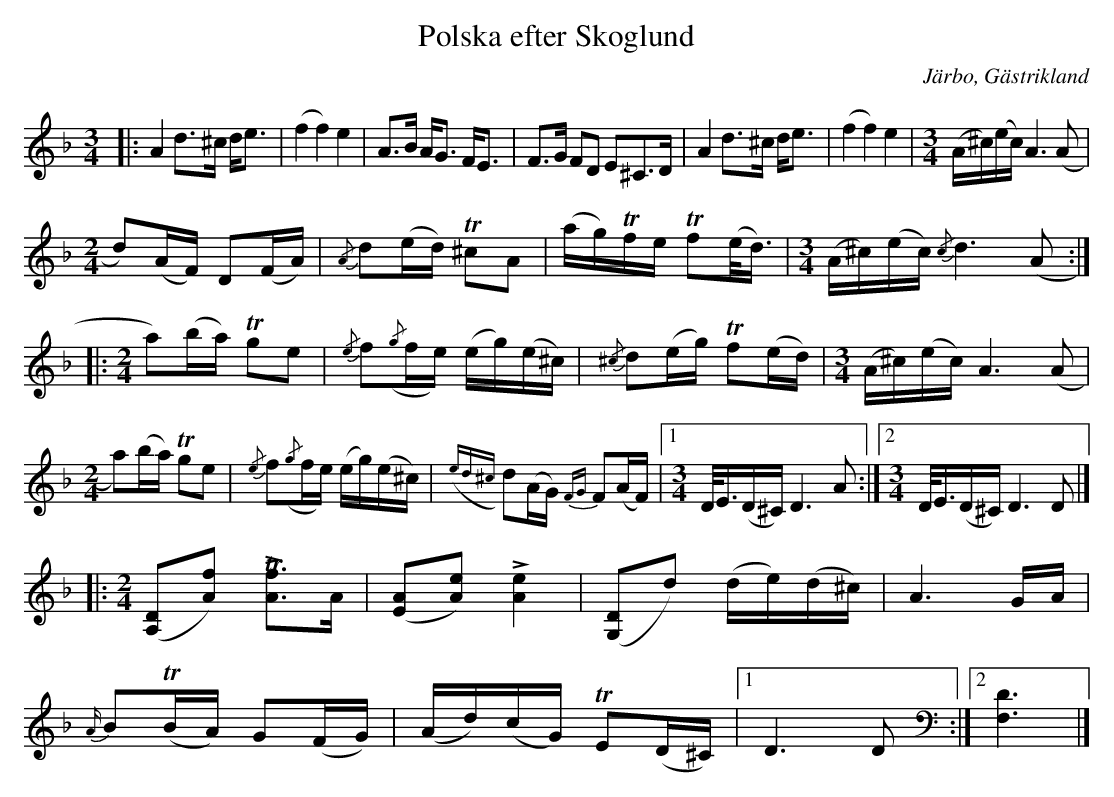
X:1
T: Polska efter Skoglund
O: Järbo, Gästrikland
M: 3/4
L: 1/16
K: Dm
|:A4 d2>^c2 d2<e2 |(f4f4) e4| A2>B2 A2<G2 F2<E2|F2>G2 F2D2 E2^C2>D2|  A4 d2>^c2 d2<e2 |(f4f4) e4|[M:3/4] (A^c)(ec) A6 (A2 |
[M:2/4] d2)(AF) D2(FA) |{/A}d2(ed)  T^c2A2 |(ag)Tfe  Tf2(e<d) |[M:3/4] (A^c)(ec) {/c}d4>(A4:|
|:[M:2/4]a2)(ba) Tg2e2 | {/e}f2({/g}fe) (eg)(e^c) | {/^c}d2(eg) Tf2(ed) |[M:3/4] (A^c)(ec) A6 (A2|
[M:2/4] a2)(ba)  Tg2e2| {/e}f2({/g}fe) (eg)(e^c)| ({ed^c}d2)(AG)  {FG}F2(AF)|[1 [M:3/4] D<E(D^C)  D4>A4:|[2[M:3/4] D<E(D^C)  D4>D4|]
|:[M:2/4]([A,2D2][A2f2]) L[A2Tf2]>A2 | ([E2A2][A2e2]) L[A4e4] | ([G,2D2]d2) (de)(d^c) | A6GA |
{A/}B2T(BA) G2(FG) | (Ad)(cG) TE2(D^C) |[1 D4>D4 :|[2 [F,6D6] |]
